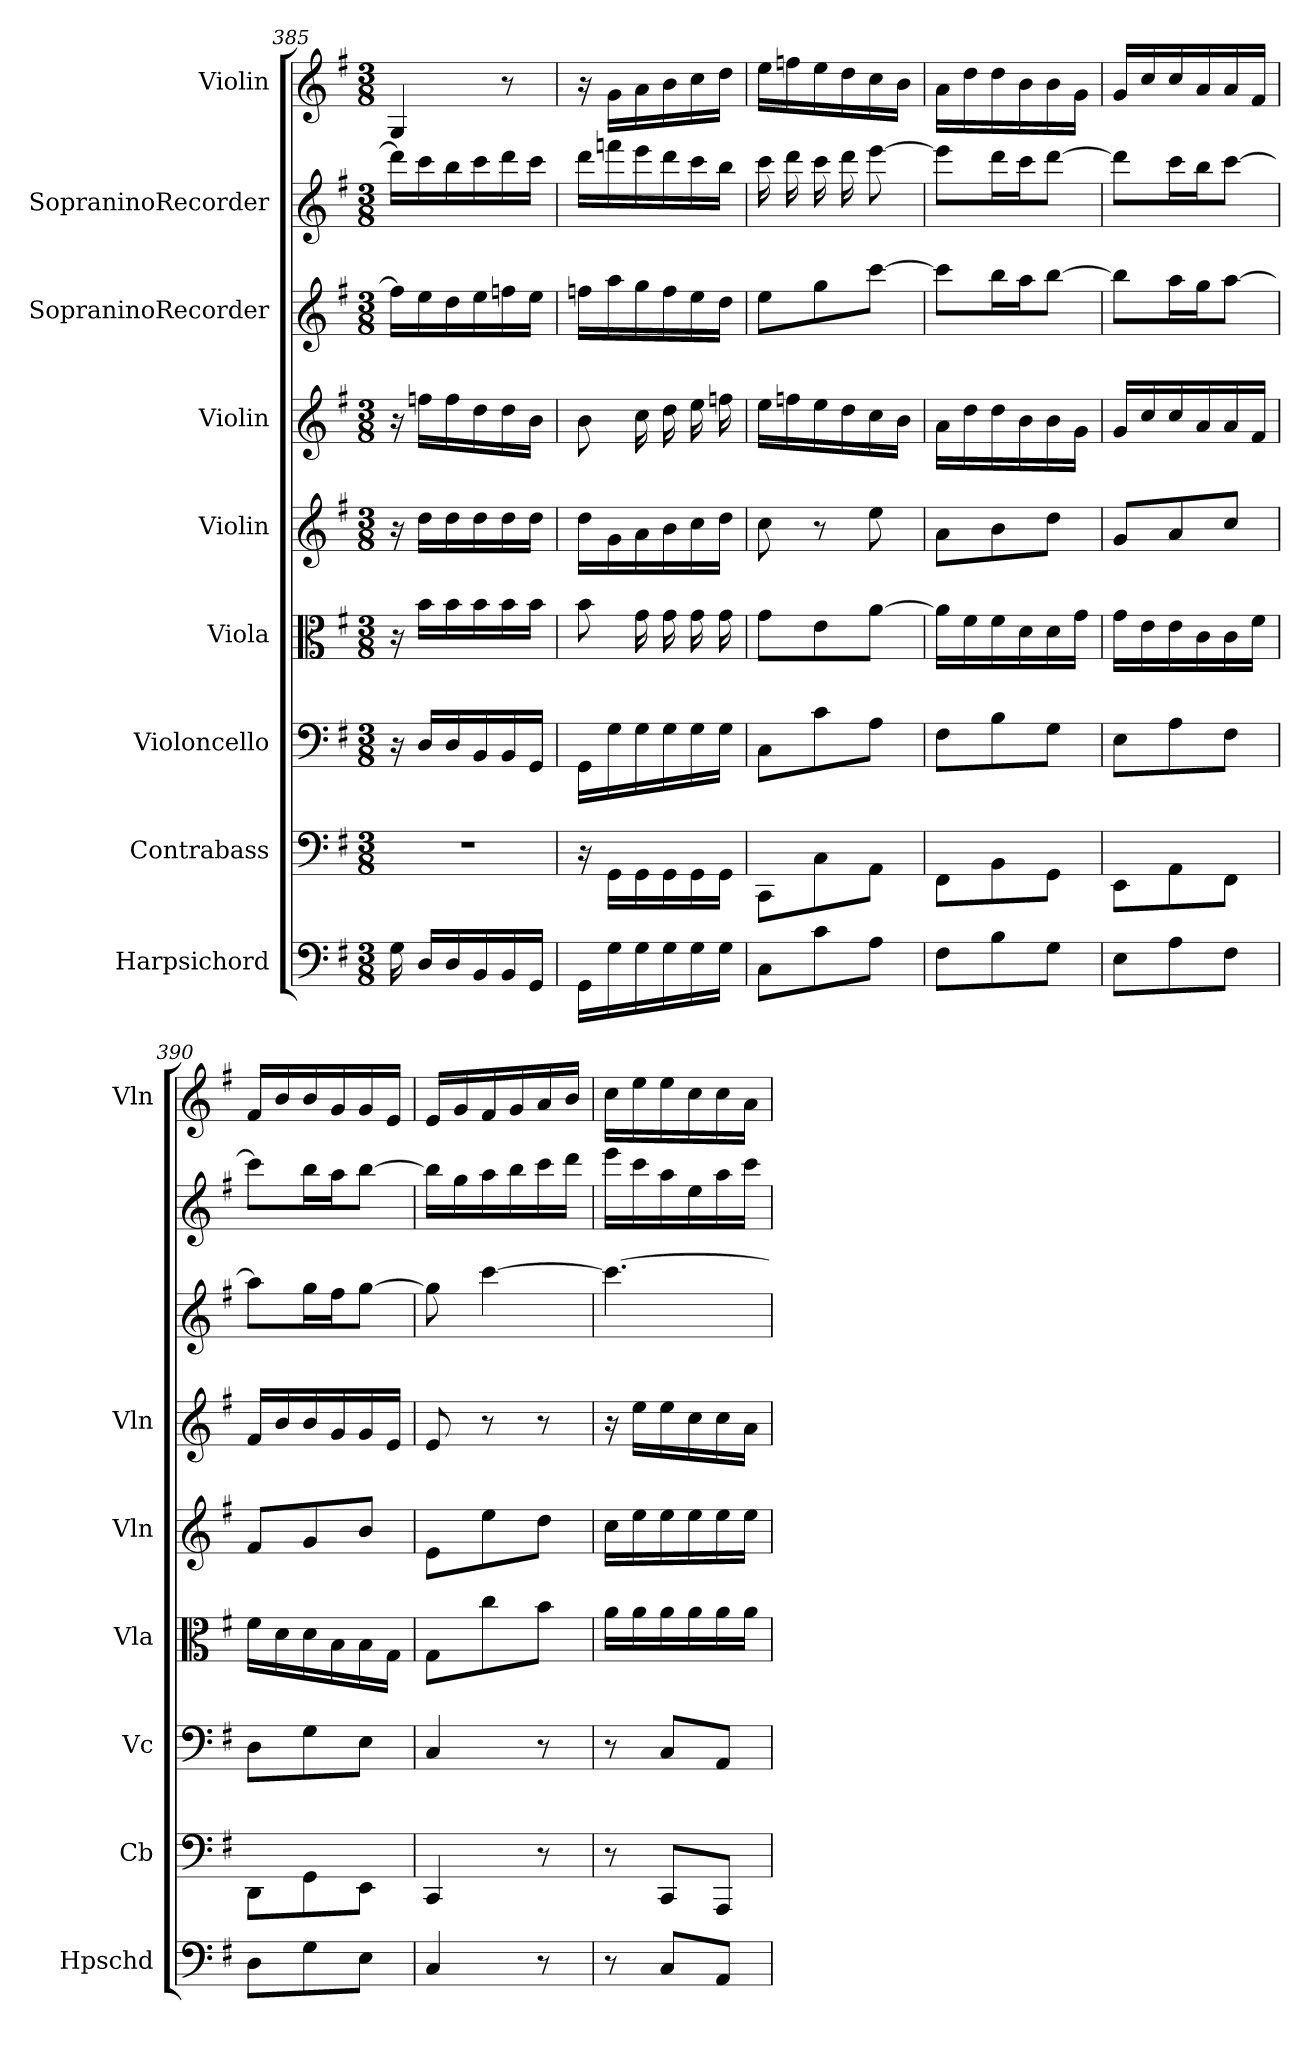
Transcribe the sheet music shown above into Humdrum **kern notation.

**kern	**kern	**kern	**kern	**kern	**kern	**kern	**kern	**kern
*part9	*part8	*part7	*part6	*part5	*part4	*part3	*part2	*part1
*staff9	*staff8	*staff7	*staff6	*staff5	*staff4	*staff3	*staff2	*staff1
*I"Harpsichord	*I"Contrabass	*I"Violoncello	*I"Viola	*I"Violin	*I"Violin	*I"SopraninoRecorder	*I"SopraninoRecorder	*I"Violin
*I'Hpschd	*I'Cb	*I'Vc	*I'Vla	*I'Vln	*I'Vln	*	*	*I'Vln
*clefF4	*clefF4	*clefF4	*clefC3	*clefG2	*clefG2	*clefG2	*clefG2	*clefG2
*k[f#]	*k[f#]	*k[f#]	*k[f#]	*k[f#]	*k[f#]	*k[f#]	*k[f#]	*k[f#]
*G:	*G:	*G:	*G:	*G:	*G:	*G:	*G:	*G:
*M3/8	*M3/8	*M3/8	*M3/8	*M3/8	*M3/8	*M3/8	*M3/8	*M3/8
=385	=385	=385	=385	=385	=385	=385	=385	=385
16G\	4.r	16r	16r	16r	16r	16ff\LL]	16ddd\LL]	4G/
16D/LL	.	16D/LL	16b\LL	16dd\LL	16ffn\LL	16ee\	16ccc\	.
16D/	.	16D/	16b\	16dd\	16ff\	16dd\	16bb\	.
16BB/	.	16BB/	16b\	16dd\	16dd\	16ee\	16ccc\	.
16BB/	.	16BB/	16b\	16dd\	16dd\	16ffn\	16ddd\	8r
16GG/JJ	.	16GG/JJ	16b\JJ	16dd\JJ	16b\JJ	16ee\JJ	16ccc\JJ	.
=386	=386	=386	=386	=386	=386	=386	=386	=386
16GG\LL	16r	16GG\LL	8b\	16dd\LL	8b\	16ffn\LL	16ddd\LL	16r
16G\	16GG\LL	16G\	.	16g\	.	16aa\	16fffn\	16g\LL
16G\	16GG\	16G\	16g\	16a\	16cc\	16gg\	16eee\	16a\
16G\	16GG\	16G\	16g\	16b\	16dd\	16ff\	16ddd\	16b\
16G\	16GG\	16G\	16g\	16cc\	16ee\	16ee\	16ccc\	16cc\
16G\JJ	16GG\JJ	16G\JJ	16g\	16dd\JJ	16ffn\	16dd\JJ	16bb\JJ	16dd\JJ
=387	=387	=387	=387	=387	=387	=387	=387	=387
8C\L	8CC\L	8C\L	8g\L	8cc\	16ee\LL	8ee\L	16ccc\	16ee\LL
.	.	.	.	.	16ffn\	.	16ddd\	16ffn\
8c\	8C\	8c\	8e\	8r	16ee\	8gg\	16ccc\	16ee\
.	.	.	.	.	16dd\	.	16ddd\	16dd\
8A\J	8AA\J	8A\J	[8a\J	8ee\	16cc\	[8ccc\J	[8eee\	16cc\
.	.	.	.	.	16b\JJ	.	.	16b\JJ
=388	=388	=388	=388	=388	=388	=388	=388	=388
8F#\L	8FF#\L	8F#\L	16a\LL]	8a\L	16a\LL	8ccc\L]	8eee\L]	16a\LL
.	.	.	16f#\	.	16dd\	.	.	16dd\
8B\	8BB\	8B\	16f#\	8b\	16dd\	16bb\L	16ddd\L	16dd\
.	.	.	16d\	.	16b\	16aa\J	16ccc\J	16b\
8G\J	8GG\J	8G\J	16d\	8dd\J	16b\	[8bb\J	[8ddd\J	16b\
.	.	.	16g\JJ	.	16g\JJ	.	.	16g\JJ
=389	=389	=389	=389	=389	=389	=389	=389	=389
8E\L	8EE\L	8E\L	16g\LL	8g/L	16g/LL	8bb\L]	8ddd\L]	16g/LL
.	.	.	16e\	.	16cc/	.	.	16cc/
8A\	8AA\	8A\	16e\	8a/	16cc/	16aa\L	16ccc\L	16cc/
.	.	.	16c\	.	16a/	16gg\J	16bb\J	16a/
8F#\J	8FF#\J	8F#\J	16c\	8cc/J	16a/	[8aa\J	[8ccc\J	16a/
.	.	.	16f#\JJ	.	16f#/JJ	.	.	16f#/JJ
=390	=390	=390	=390	=390	=390	=390	=390	=390
8D\L	8DD\L	8D\L	16f#\LL	8f#/L	16f#/LL	8aa\L]	8ccc\L]	16f#/LL
.	.	.	16d\	.	16b/	.	.	16b/
8G\	8GG\	8G\	16d\	8g/	16b/	16gg\L	16bb\L	16b/
.	.	.	16B\	.	16g/	16ff#\J	16aa\J	16g/
8E\J	8EE\J	8E\J	16B\	8b/J	16g/	[8gg\J	[8bb\J	16g/
.	.	.	16G\JJ	.	16e/JJ	.	.	16e/JJ
=391	=391	=391	=391	=391	=391	=391	=391	=391
4C/	4CC/	4C/	8G\L	8e\L	8e/	8gg\]	16bb\LL]	16e/LL
.	.	.	.	.	.	.	16gg\	16g/
.	.	.	8cc\	8ee\	8r	[4ccc\	16aa\	16f#/
.	.	.	.	.	.	.	16bb\	16g/
8r	8r	8r	8b\J	8dd\J	8r	.	16ccc\	16a/
.	.	.	.	.	.	.	16ddd\JJ	16b/JJ
=392	=392	=392	=392	=392	=392	=392	=392	=392
8r	8r	8r	16a\LL	16cc\LL	16r	4.ccc\_	16eee\LL	16cc\LL
.	.	.	16a\	16ee\	16ee\LL	.	16ccc\	16ee\
8C/L	8CC/L	8C/L	16a\	16ee\	16ee\	.	16aa\	16ee\
.	.	.	16a\	16ee\	16cc\	.	16ee\	16cc\
8AA/J	8AAA/J	8AA/J	16a\	16ee\	16cc\	.	16aa\	16cc\
.	.	.	16a\JJ	16ee\JJ	16a\JJ	.	16ccc\JJ	16a\JJ
=	=	=	=	=	=	=	=	=
*-	*-	*-	*-	*-	*-	*-	*-	*-
